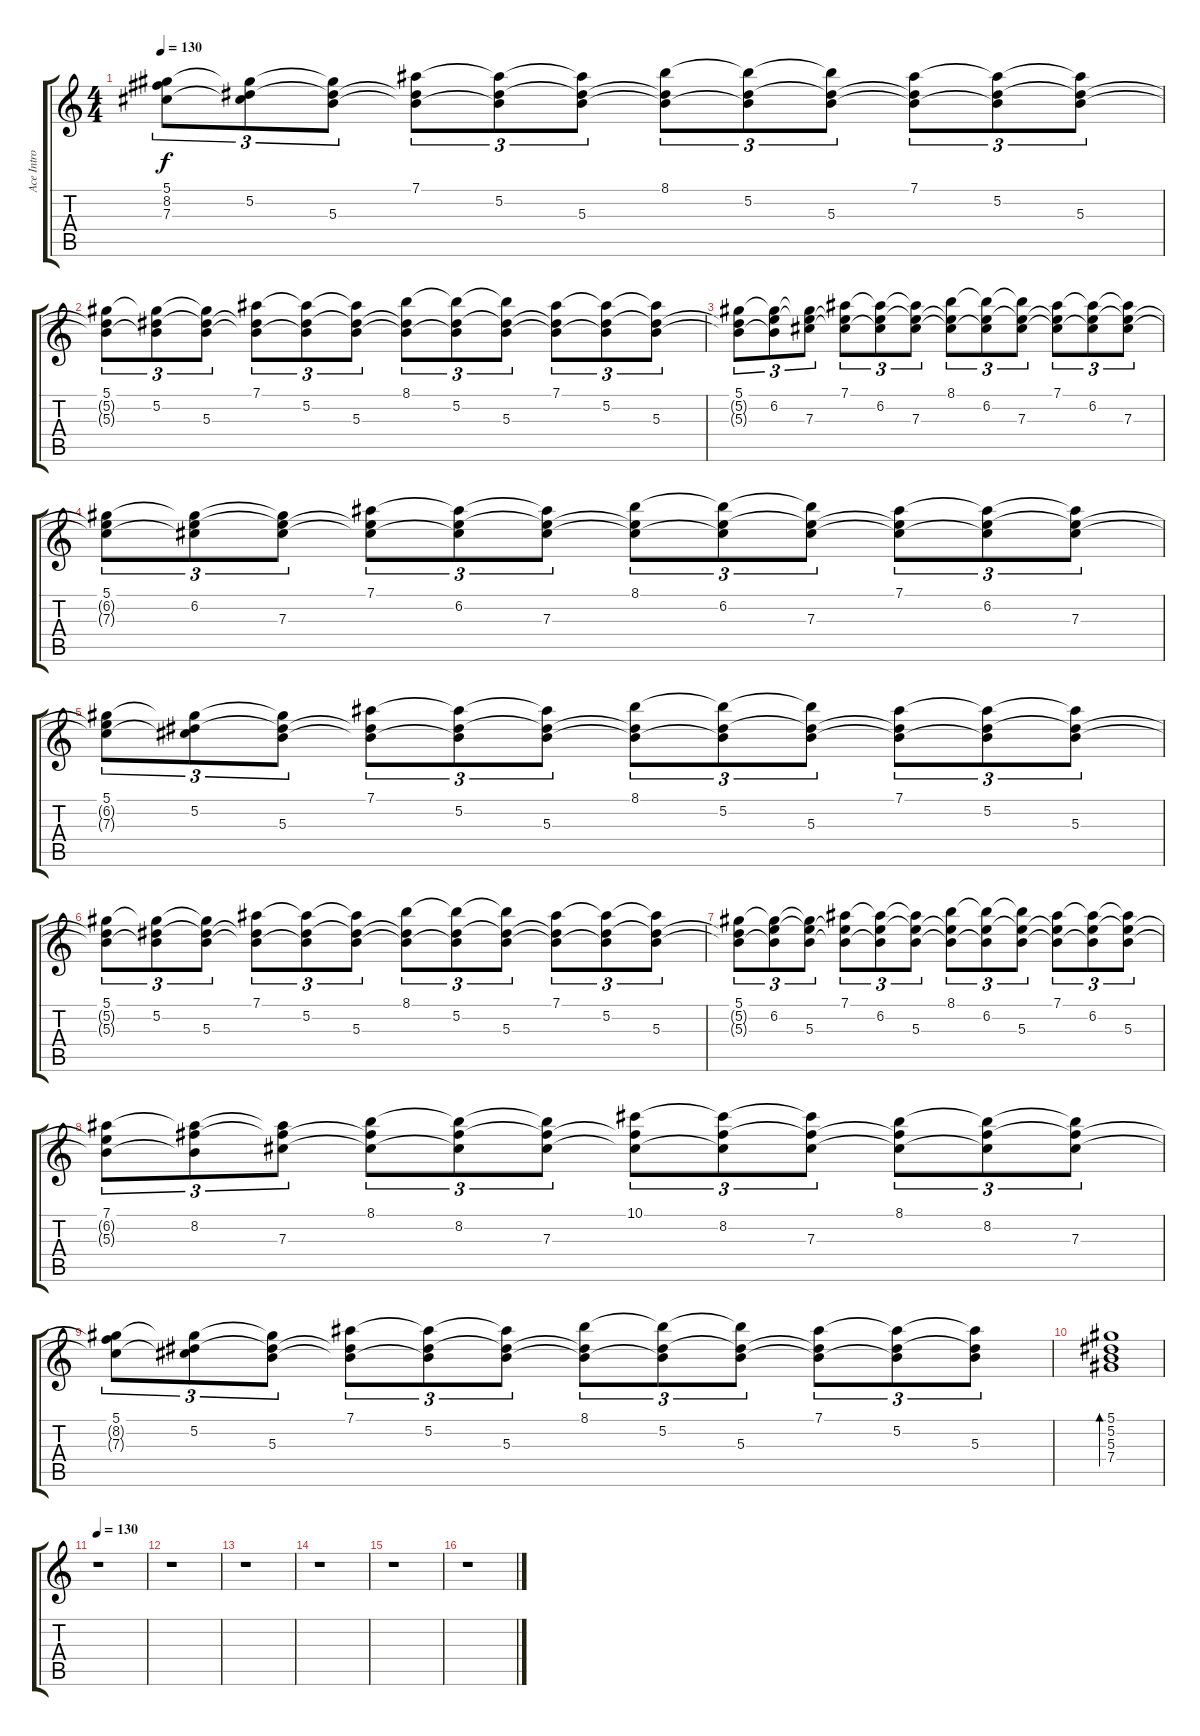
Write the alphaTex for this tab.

\track ("Ace Intro" "Ace Intro") {instrument acousticguitarsteel}
\staff {score tabs}
\tuning (Eb4 Bb3 Gb3 Db3 Ab2 Eb2) {hide}
\ts (4 4)
\tempo 130
\clef g2
\ks c
(5.1 8.2{t} 7.3{t}).8{tu (3 2) dy f} (5.1{t} 5.2 7.3{t}).8{tu (3 2)} (5.1{t} 5.2{t} 5.3).8{tu (3 2)} (7.1 5.2{t} 5.3{t}).8{tu (3 2)} (7.1{t} 5.2 5.3{t}).8{tu (3 2)} (7.1{t} 5.2{t} 5.3).8{tu (3 2)} (8.1 5.2{t} 5.3{t}).8{tu (3 2)} (8.1{t} 5.2 5.3{t}).8{tu (3 2)} (8.1{t} 5.2{t} 5.3).8{tu (3 2)} (7.1 5.2{t} 5.3{t}).8{tu (3 2)} (7.1{t} 5.2 5.3{t}).8{tu (3 2)} (7.1{t} 5.2{t} 5.3).8{tu (3 2)} |
(5.1 5.2{t} 5.3{t}).8{tu (3 2)} (5.1{t} 5.2 5.3{t}).8{tu (3 2)} (5.1{t} 5.2{t} 5.3).8{tu (3 2)} (7.1 5.2{t} 5.3{t}).8{tu (3 2)} (7.1{t} 5.2 5.3{t}).8{tu (3 2)} (7.1{t} 5.2{t} 5.3).8{tu (3 2)} (8.1 5.2{t} 5.3{t}).8{tu (3 2)} (8.1{t} 5.2 5.3{t}).8{tu (3 2)} (8.1{t} 5.2{t} 5.3).8{tu (3 2)} (7.1 5.2{t} 5.3{t}).8{tu (3 2)} (7.1{t} 5.2 5.3{t}).8{tu (3 2)} (7.1{t} 5.2{t} 5.3).8{tu (3 2)} |
(5.1 5.2{t} 5.3{t}).8{tu (3 2)} (5.1{t} 6.2 5.3{t}).8{tu (3 2)} (5.1{t} 6.2{t} 7.3).8{tu (3 2)} (7.1 6.2{t} 7.3{t}).8{tu (3 2)} (7.1{t} 6.2 7.3{t}).8{tu (3 2)} (7.1{t} 6.2{t} 7.3).8{tu (3 2)} (8.1 6.2{t} 7.3{t}).8{tu (3 2)} (8.1{t} 6.2 7.3{t}).8{tu (3 2)} (8.1{t} 6.2{t} 7.3).8{tu (3 2)} (7.1 6.2{t} 7.3{t}).8{tu (3 2)} (7.1{t} 6.2 7.3{t}).8{tu (3 2)} (7.1{t} 6.2{t} 7.3).8{tu (3 2)} |
(5.1 6.2{t} 7.3{t}).8{tu (3 2)} (5.1{t} 6.2 7.3{t}).8{tu (3 2)} (5.1{t} 6.2{t} 7.3).8{tu (3 2)} (7.1 6.2{t} 7.3{t}).8{tu (3 2)} (7.1{t} 6.2 7.3{t}).8{tu (3 2)} (7.1{t} 6.2{t} 7.3).8{tu (3 2)} (8.1 6.2{t} 7.3{t}).8{tu (3 2)} (8.1{t} 6.2 7.3{t}).8{tu (3 2)} (8.1{t} 6.2{t} 7.3).8{tu (3 2)} (7.1 6.2{t} 7.3{t}).8{tu (3 2)} (7.1{t} 6.2 7.3{t}).8{tu (3 2)} (7.1{t} 6.2{t} 7.3).8{tu (3 2)} |
(5.1 6.2{t} 7.3{t}).8{tu (3 2)} (5.1{t} 5.2 7.3{t}).8{tu (3 2)} (5.1{t} 5.2{t} 5.3).8{tu (3 2)} (7.1 5.2{t} 5.3{t}).8{tu (3 2)} (7.1{t} 5.2 5.3{t}).8{tu (3 2)} (7.1{t} 5.2{t} 5.3).8{tu (3 2)} (8.1 5.2{t} 5.3{t}).8{tu (3 2)} (8.1{t} 5.2 5.3{t}).8{tu (3 2)} (8.1{t} 5.2{t} 5.3).8{tu (3 2)} (7.1 5.2{t} 5.3{t}).8{tu (3 2)} (7.1{t} 5.2 5.3{t}).8{tu (3 2)} (7.1{t} 5.2{t} 5.3).8{tu (3 2)} |
(5.1 5.2{t} 5.3{t}).8{tu (3 2)} (5.1{t} 5.2 5.3{t}).8{tu (3 2)} (5.1{t} 5.2{t} 5.3).8{tu (3 2)} (7.1 5.2{t} 5.3{t}).8{tu (3 2)} (7.1{t} 5.2 5.3{t}).8{tu (3 2)} (7.1{t} 5.2{t} 5.3).8{tu (3 2)} (8.1 5.2{t} 5.3{t}).8{tu (3 2)} (8.1{t} 5.2 5.3{t}).8{tu (3 2)} (8.1{t} 5.2{t} 5.3).8{tu (3 2)} (7.1 5.2{t} 5.3{t}).8{tu (3 2)} (7.1{t} 5.2 5.3{t}).8{tu (3 2)} (7.1{t} 5.2{t} 5.3).8{tu (3 2)} |
(5.1 5.2{t} 5.3{t}).8{tu (3 2)} (5.1{t} 6.2 5.3{t}).8{tu (3 2)} (5.1{t} 6.2{t} 5.3).8{tu (3 2)} (7.1 6.2{t} 5.3{t}).8{tu (3 2)} (7.1{t} 6.2 5.3{t}).8{tu (3 2)} (7.1{t} 6.2{t} 5.3).8{tu (3 2)} (8.1 6.2{t} 5.3{t}).8{tu (3 2)} (8.1{t} 6.2 5.3{t}).8{tu (3 2)} (8.1{t} 6.2{t} 5.3).8{tu (3 2)} (7.1 6.2{t} 5.3{t}).8{tu (3 2)} (7.1{t} 6.2 5.3{t}).8{tu (3 2)} (7.1{t} 6.2{t} 5.3).8{tu (3 2)} |
(7.1 6.2{t} 5.3{t}).8{tu (3 2)} (7.1{t} 8.2 5.3{t}).8{tu (3 2)} (7.1{t} 8.2{t} 7.3).8{tu (3 2)} (8.1 8.2{t} 7.3{t}).8{tu (3 2)} (8.1{t} 8.2 7.3{t}).8{tu (3 2)} (8.1{t} 8.2{t} 7.3).8{tu (3 2)} (10.1 8.2{t} 7.3{t}).8{tu (3 2)} (10.1{t} 8.2 7.3{t}).8{tu (3 2)} (10.1{t} 8.2{t} 7.3).8{tu (3 2)} (8.1 8.2{t} 7.3{t}).8{tu (3 2)} (8.1{t} 8.2 7.3{t}).8{tu (3 2)} (8.1{t} 8.2{t} 7.3).8{tu (3 2)} |
(5.1 8.2{t} 7.3{t}).8{tu (3 2)} (5.1{t} 5.2 7.3{t}).8{tu (3 2)} (5.1{t} 5.2{t} 5.3).8{tu (3 2)} (7.1 5.2{t} 5.3{t}).8{tu (3 2)} (7.1{t} 5.2 5.3{t}).8{tu (3 2)} (7.1{t} 5.2{t} 5.3).8{tu (3 2)} (8.1 5.2{t} 5.3{t}).8{tu (3 2)} (8.1{t} 5.2 5.3{t}).8{tu (3 2)} (8.1{t} 5.2{t} 5.3).8{tu (3 2)} (7.1 5.2{t} 5.3{t}).8{tu (3 2)} (7.1{t} 5.2 5.3{t}).8{tu (3 2)} (7.1{t} 5.2{t} 5.3).8{tu (3 2)} |
(5.1 5.2 5.3 7.4).1{bd 480} |
\tempo 130
r.1 |
r.1 |
r.1 |
r.1 |
r.1 |
r.1
